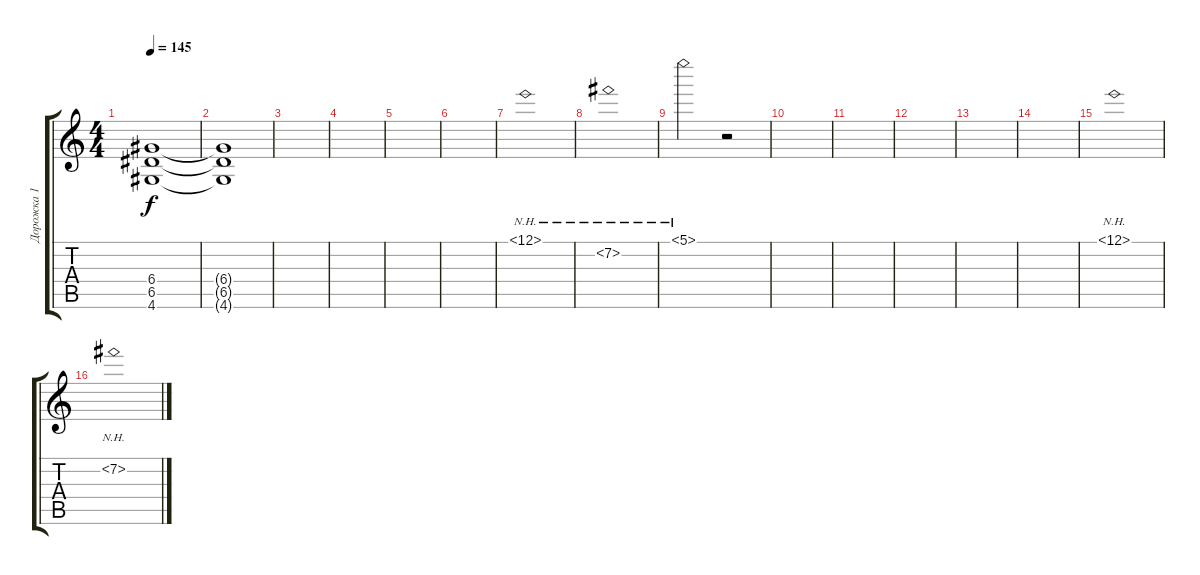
\track ("Дорожка 1" "Дорожка 1") {instrument overdrivenguitar}
\staff {score tabs}
\tuning (E4 B3 G3 D3 A2 E2) {hide}
\ts (4 4)
\tempo 145
\clef g2
\ks c
(6.4 6.5 4.6).1{dy f} |
(6.4{t} 6.5{t} 4.6{t}).1 |
|
|
|
|
12.1{nh}.1 |
7.2{nh}.1 |
5.1{nh}.2 r.2 |
|
|
|
|
|
12.1{nh}.1 |
7.2{nh}.1
